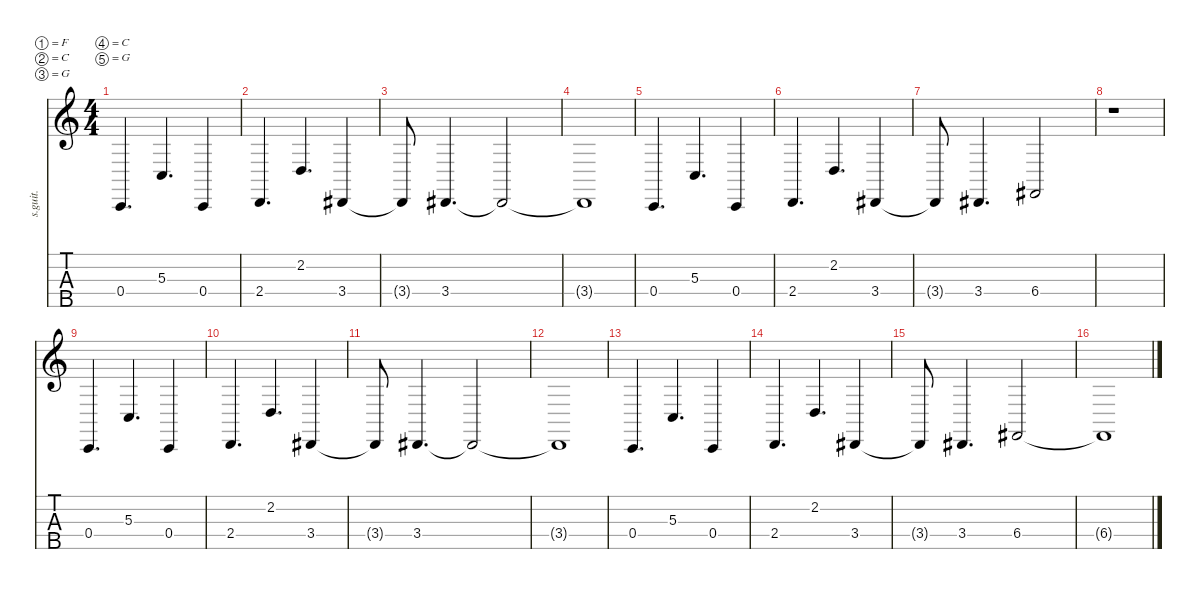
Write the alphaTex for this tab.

\defaultSystemsLayout 4
\hideDynamics
\bracketExtendMode nobrackets
\track ("Adam \"Nolly\" Getgood" "s.guit.") {instrument electricbassfinger}
\staff {score tabs}
\tuning (F2 C2 G1 C1 G0)
\ts (4 4)
\tempo (213 hide)
\clef g2
\ks c
0.4.4{d lyrics (0 "") lyrics (1 "") lyrics (2 "") lyrics (3 "") lyrics (4 "") dy mf} 5.3.4{d lyrics (0 "") lyrics (1 "") lyrics (2 "") lyrics (3 "") lyrics (4 "")} 0.4.4{lyrics (0 "") lyrics (1 "") lyrics (2 "") lyrics (3 "") lyrics (4 "")} |
2.4.4{d lyrics (0 "") lyrics (1 "") lyrics (2 "") lyrics (3 "") lyrics (4 "")} 2.2.4{d lyrics (0 "") lyrics (1 "") lyrics (2 "") lyrics (3 "") lyrics (4 "")} 3.4{acc #}.4{lyrics (0 "") lyrics (1 "") lyrics (2 "") lyrics (3 "") lyrics (4 "")} |
3.4{t acc #}.8{lyrics (0 "") lyrics (1 "") lyrics (2 "") lyrics (3 "") lyrics (4 "")} 3.4{acc #}.4{d lyrics (0 "") lyrics (1 "") lyrics (2 "") lyrics (3 "") lyrics (4 "")} 3.4{t acc #}.2{lyrics (0 "") lyrics (1 "") lyrics (2 "") lyrics (3 "") lyrics (4 "")} |
3.4{t acc #}.1{lyrics (0 "") lyrics (1 "") lyrics (2 "") lyrics (3 "") lyrics (4 "")} |
0.4.4{d lyrics (0 "") lyrics (1 "") lyrics (2 "") lyrics (3 "") lyrics (4 "")} 5.3.4{d lyrics (0 "") lyrics (1 "") lyrics (2 "") lyrics (3 "") lyrics (4 "")} 0.4.4{lyrics (0 "") lyrics (1 "") lyrics (2 "") lyrics (3 "") lyrics (4 "")} |
2.4.4{d lyrics (0 "") lyrics (1 "") lyrics (2 "") lyrics (3 "") lyrics (4 "")} 2.2.4{d lyrics (0 "") lyrics (1 "") lyrics (2 "") lyrics (3 "") lyrics (4 "")} 3.4{acc #}.4{lyrics (0 "") lyrics (1 "") lyrics (2 "") lyrics (3 "") lyrics (4 "")} |
3.4{t acc #}.8{lyrics (0 "") lyrics (1 "") lyrics (2 "") lyrics (3 "") lyrics (4 "")} 3.4{acc #}.4{d lyrics (0 "") lyrics (1 "") lyrics (2 "") lyrics (3 "") lyrics (4 "")} 6.4{acc #}.2{lyrics (0 "") lyrics (1 "") lyrics (2 "") lyrics (3 "") lyrics (4 "")} |
r.1 |
0.4.4{d lyrics (0 "") lyrics (1 "") lyrics (2 "") lyrics (3 "") lyrics (4 "")} 5.3.4{d lyrics (0 "") lyrics (1 "") lyrics (2 "") lyrics (3 "") lyrics (4 "")} 0.4.4{lyrics (0 "") lyrics (1 "") lyrics (2 "") lyrics (3 "") lyrics (4 "")} |
2.4.4{d lyrics (0 "") lyrics (1 "") lyrics (2 "") lyrics (3 "") lyrics (4 "")} 2.2.4{d lyrics (0 "") lyrics (1 "") lyrics (2 "") lyrics (3 "") lyrics (4 "")} 3.4{acc #}.4{lyrics (0 "") lyrics (1 "") lyrics (2 "") lyrics (3 "") lyrics (4 "")} |
3.4{t acc #}.8{lyrics (0 "") lyrics (1 "") lyrics (2 "") lyrics (3 "") lyrics (4 "")} 3.4{acc #}.4{d lyrics (0 "") lyrics (1 "") lyrics (2 "") lyrics (3 "") lyrics (4 "")} 3.4{t acc #}.2{lyrics (0 "") lyrics (1 "") lyrics (2 "") lyrics (3 "") lyrics (4 "")} |
3.4{t acc #}.1{lyrics (0 "") lyrics (1 "") lyrics (2 "") lyrics (3 "") lyrics (4 "")} |
0.4.4{d lyrics (0 "") lyrics (1 "") lyrics (2 "") lyrics (3 "") lyrics (4 "")} 5.3.4{d lyrics (0 "") lyrics (1 "") lyrics (2 "") lyrics (3 "") lyrics (4 "")} 0.4.4{lyrics (0 "") lyrics (1 "") lyrics (2 "") lyrics (3 "") lyrics (4 "")} |
2.4.4{d lyrics (0 "") lyrics (1 "") lyrics (2 "") lyrics (3 "") lyrics (4 "")} 2.2.4{d lyrics (0 "") lyrics (1 "") lyrics (2 "") lyrics (3 "") lyrics (4 "")} 3.4{acc #}.4{lyrics (0 "") lyrics (1 "") lyrics (2 "") lyrics (3 "") lyrics (4 "")} |
3.4{t acc #}.8{lyrics (0 "") lyrics (1 "") lyrics (2 "") lyrics (3 "") lyrics (4 "")} 3.4{acc #}.4{d lyrics (0 "") lyrics (1 "") lyrics (2 "") lyrics (3 "") lyrics (4 "")} 6.4{acc #}.2{lyrics (0 "") lyrics (1 "") lyrics (2 "") lyrics (3 "") lyrics (4 "")} |
6.4{t acc #}.1{lyrics (0 "") lyrics (1 "") lyrics (2 "") lyrics (3 "") lyrics (4 "")}
